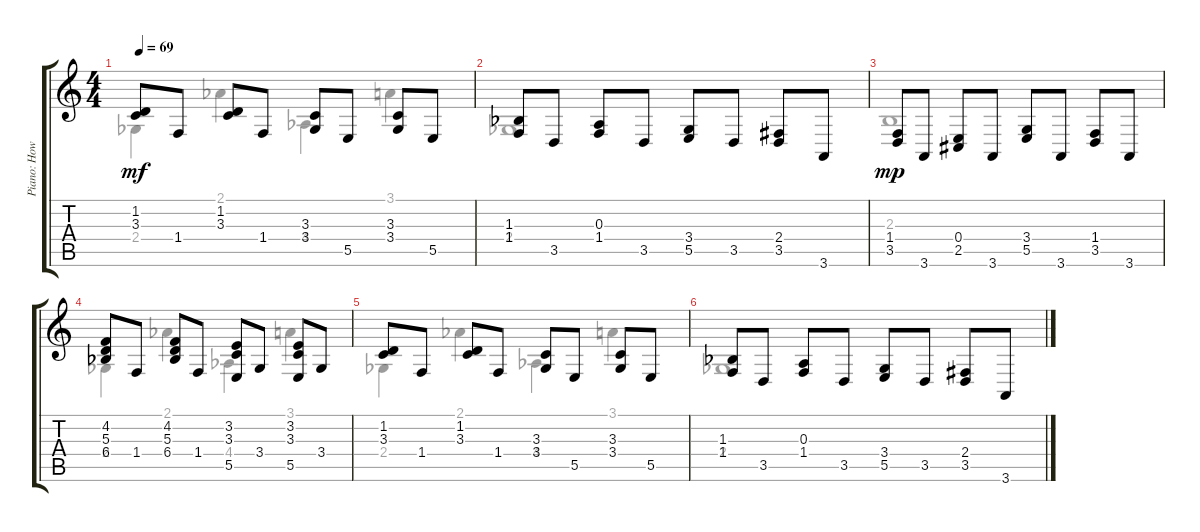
\track ("Piano: Howard" "Piano: How") {instrument brightacousticpiano}
\staff {score tabs}
\tuning (Gb4 Db4 A3 E3 B2 Gb2) {hide}
\voice
\ts (4 4)
\tempo 69
\clef g2
\ks c
(1.2 3.3).8{dy mf} 1.4.8 (1.2 3.3).8 1.4.8 (3.3 3.4).8 5.5.8 (3.3 3.4).8 5.5.8 |
(1.3{acc b} 1.4).8 3.5.8 (0.3 1.4).8 3.5.8 (3.4 5.5).8 3.5.8 (2.4 3.5).8 3.6.8 |
(1.4 3.5).8{dy mp} 3.6.8 (0.4 2.5).8 3.6.8 (3.4 5.5).8 3.6.8 (1.4 3.5).8 3.6.8 |
(4.2 5.3 6.4{acc b}).8 1.4.8 (4.2 5.3 6.4{acc b}).8 1.4.8 (3.2 3.3 5.5).8 3.4.8 (3.2 3.3 5.5).8 3.4.8 |
(1.2 3.3).8 1.4.8 (1.2 3.3).8 1.4.8 (3.3 3.4).8 5.5.8 (3.3 3.4).8 5.5.8 |
(1.3{acc b} 1.4).8 3.5.8 (0.3 1.4).8 3.5.8 (3.4 5.5).8 3.5.8 (2.4 3.5).8 3.6.8
\voice
\clef g2
\ottava regular
\simile none
\ks c
2.4{acc b}.4{dy mf} 2.1{acc b}.4 4.4{acc b}.4 3.1.4 |
2.4{acc b}.1 |
2.3.1{dy mp} |
2.4{acc b}.4 2.1{acc b}.4 4.4{acc b}.4 3.1.4 |
2.4{acc b}.4 2.1{acc b}.4 4.4{acc b}.4 3.1.4 |
2.4{acc b}.1
